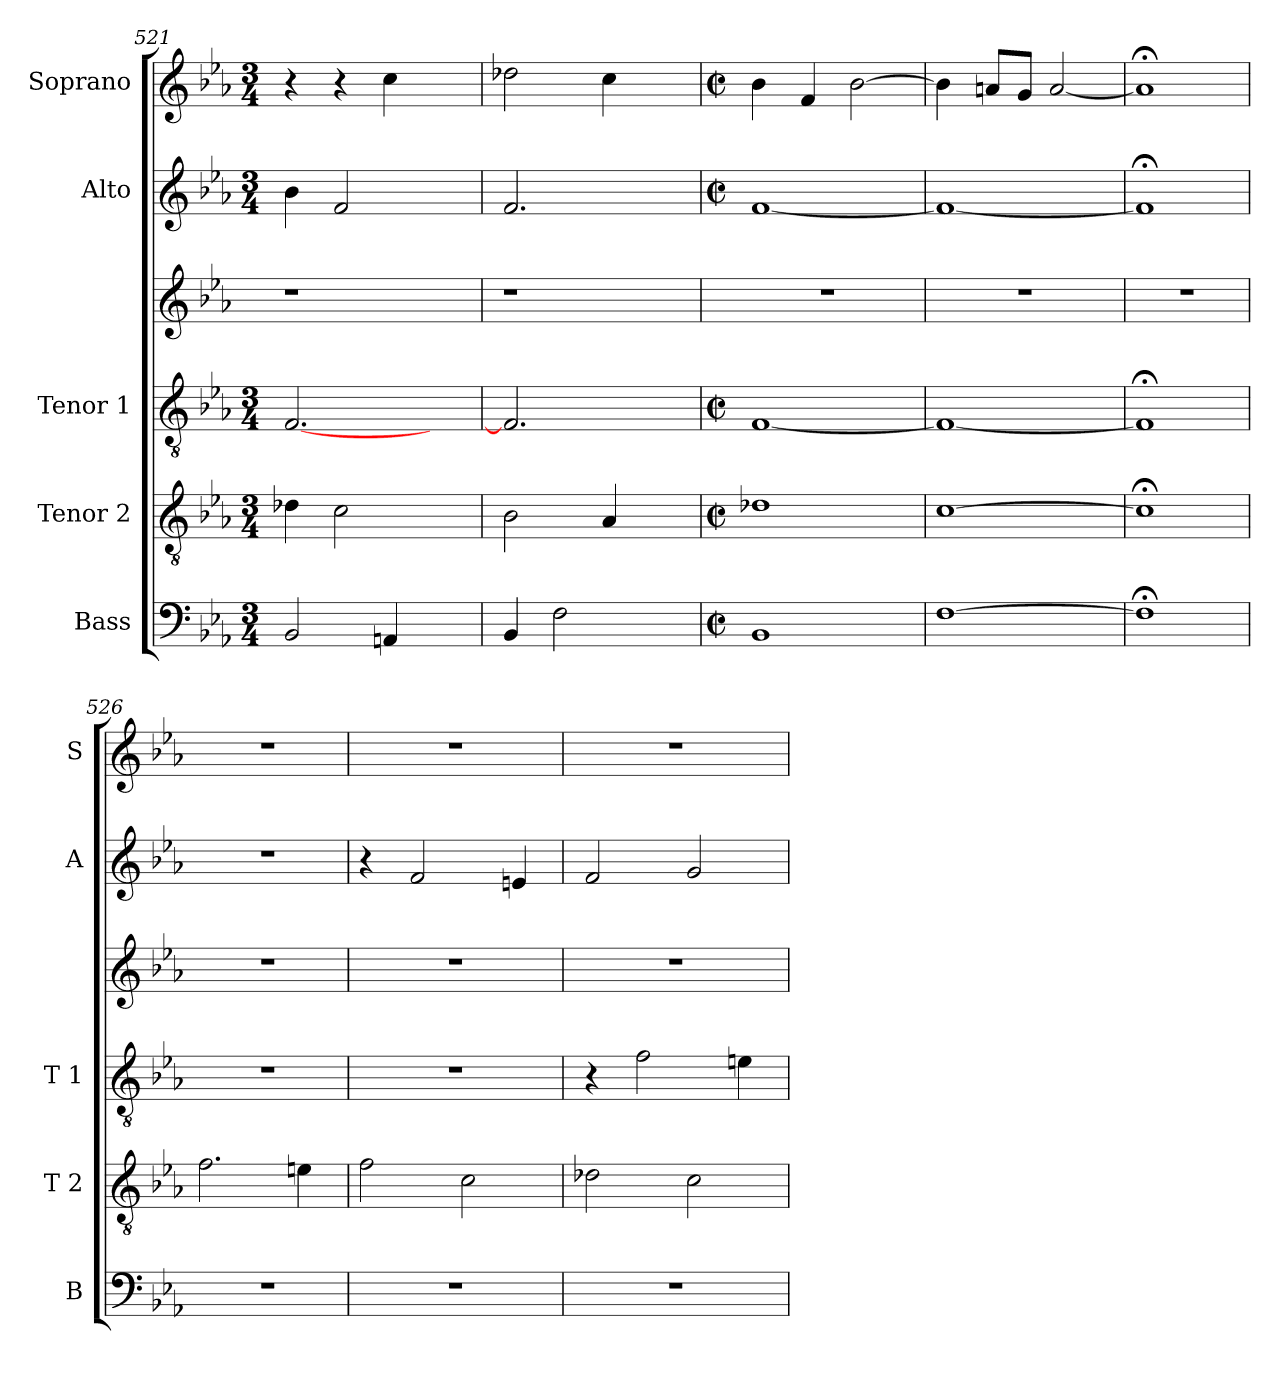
**kern	**kern	**kern	**kern	**kern	**kern
*part6	*part5	*part4	*part3	*part2	*part1
*staff6	*staff5	*staff4	*staff3	*staff2	*staff1
*I"Bass	*I"Tenor 2	*I"Tenor 1	*	*I"Alto	*I"Soprano
*I'B	*I'T 2	*I'T 1	*	*I'A	*I'S
*clefF4	*clefGv2	*clefGv2	*clefG2	*clefG2	*clefG2
*k[b-e-a-]	*k[b-e-a-]	*k[b-e-a-]	*k[b-e-a-]	*k[b-e-a-]	*k[b-e-a-]
*E-:	*E-:	*E-:	*E-:	*E-:	*E-:
*M3/4	*M3/4	*M3/4	*	*M3/4	*M3/4
=521	=521	=521	=521	=521	=521
2BB-/	4d-X\	[<2.F/	1r	4b-\	4r
.	2c\	.	.	2f/	4r
4AAn/	.	.	.	.	4cc\
4ryy	4ryy	4ryy	.	4ryy	4ryy
=522	=522	=522	=522	=522	=522
4BB-/	2B-\	2.F/]	1r	2.f/	2dd-X\
2F\	.	.	.	.	.
.	4A-/	.	.	.	4cc\
4ryy	4ryy	4ryy	.	4ryy	4ryy
=523	=523	=523	=523	=523	=523
*M2/2	*M2/2	*M2/2	*	*M2/2	*M2/2
*met(c|)	*met(c|)	*met(c|)	*	*met(c|)	*met(c|)
1BB-	1d-X	[<1F	1r	[<1f	4b-\
.	.	.	.	.	4f/
.	.	.	.	.	[>2b-\
=524	=524	=524	=524	=524	=524
[>1F	[>1c	1F_	1r	1f_	4b-\]
.	.	.	.	.	8an/L
.	.	.	.	.	8g/J
.	.	.	.	.	[<2a/
=525	=525	=525	=525	=525	=525
1F;<]	1c;<]	1F;]	1r	1f;]	1a;]
!!LO:PB:g=z
=526	=526	=526	=526	=526	=526
1r	2.f\	1r	1r	1r	1r
.	4en\	.	.	.	.
=527	=527	=527	=527	=527	=527
1r	2f\	1r	1r	4r	1r
.	.	.	.	2f/	.
.	2c\	.	.	.	.
.	.	.	.	4en/	.
=528	=528	=528	=528	=528	=528
1r	2d-X\	4r	1r	2f/	1r
.	.	2f\	.	.	.
.	2c\	.	.	2g/	.
.	.	4en\	.	.	.
=	=	=	=	=	=
*-	*-	*-	*-	*-	*-
